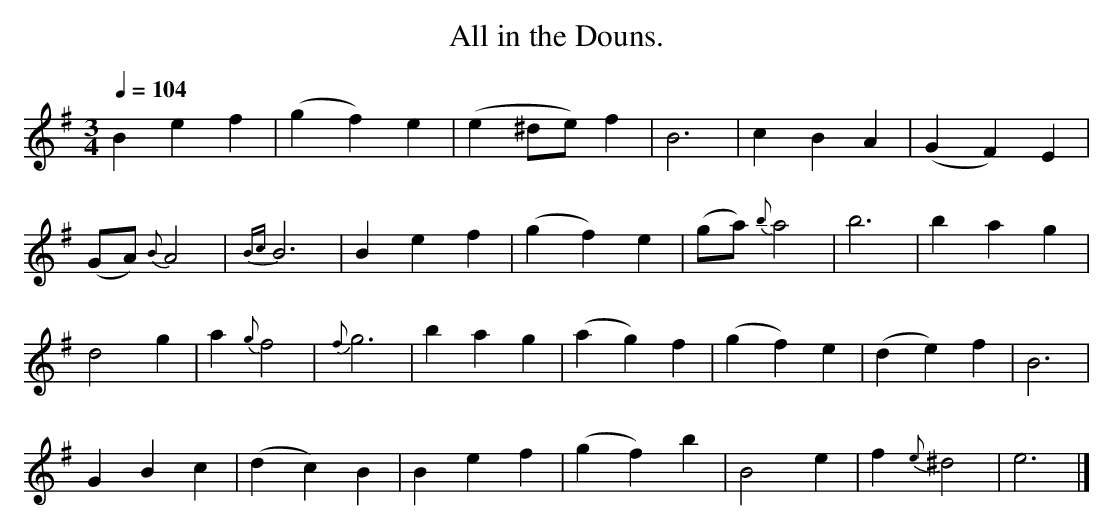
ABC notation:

X:1
T:All in the Douns.
M:3/4
L:1/4
Q:1/4=104
K:E Minor
Bef|(gf)e|(e       ^d/e/)f|B3|cBA|(GF)E|
(G/A/) {B}A2|{Bc}    B3 |Bef|(gf)e|(g/a/) {b}a2    |b3|bag|
d2 g| a     {g}f2      |{f}g3|bag|(ag)f|(gf)e|(de)f|B3 |
GBc|(dc)B| Be f|(gf)b|B2e|f{e}^d2|e3|]
